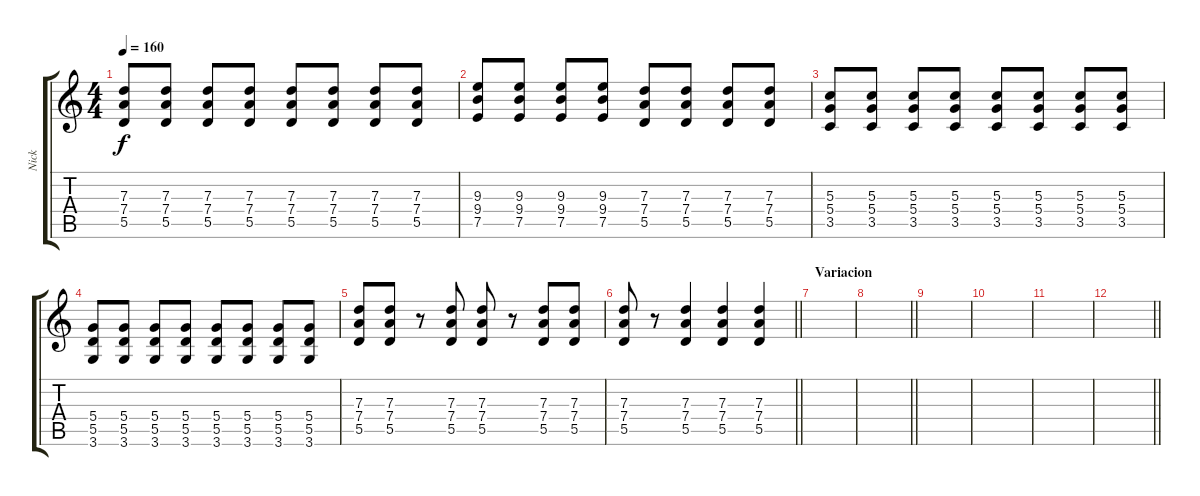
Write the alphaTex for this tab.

\track ("Nick" "Nick") {instrument overdrivenguitar}
\staff {score tabs}
\tuning (E4 B3 G3 D3 A2 E2) {hide}
\ts (4 4)
\tempo 160
\clef g2
\ks c
(7.3 7.4 5.5).8{dy f} (7.3 7.4 5.5).8 (7.3 7.4 5.5).8 (7.3 7.4 5.5).8 (7.3 7.4 5.5).8 (7.3 7.4 5.5).8 (7.3 7.4 5.5).8 (7.3 7.4 5.5).8 |
(9.3 9.4 7.5).8 (9.3 9.4 7.5).8 (9.3 9.4 7.5).8 (9.3 9.4 7.5).8 (7.3 7.4 5.5).8 (7.3 7.4 5.5).8 (7.3 7.4 5.5).8 (7.3 7.4 5.5).8 |
(5.3 5.4 3.5).8 (5.3 5.4 3.5).8 (5.3 5.4 3.5).8 (5.3 5.4 3.5).8 (5.3 5.4 3.5).8 (5.3 5.4 3.5).8 (5.3 5.4 3.5).8 (5.3 5.4 3.5).8 |
(5.4 5.5 3.6).8 (5.4 5.5 3.6).8 (5.4 5.5 3.6).8 (5.4 5.5 3.6).8 (5.4 5.5 3.6).8 (5.4 5.5 3.6).8 (5.4 5.5 3.6).8 (5.4 5.5 3.6).8 |
(7.3 7.4 5.5).8 (7.3 7.4 5.5).8 r.8 (7.3 7.4 5.5).8 (7.3 7.4 5.5).8 r.8 (7.3 7.4 5.5).8 (7.3 7.4 5.5).8 |
\barLineRight lightlight
(7.3 7.4 5.5).8 r.8 (7.3 7.4 5.5).4 (7.3 7.4 5.5).4 (7.3 7.4 5.5).4 |
\section ("" "Variacion")
|
\barLineRight lightlight
|
|
|
|
\barLineRight lightlight
